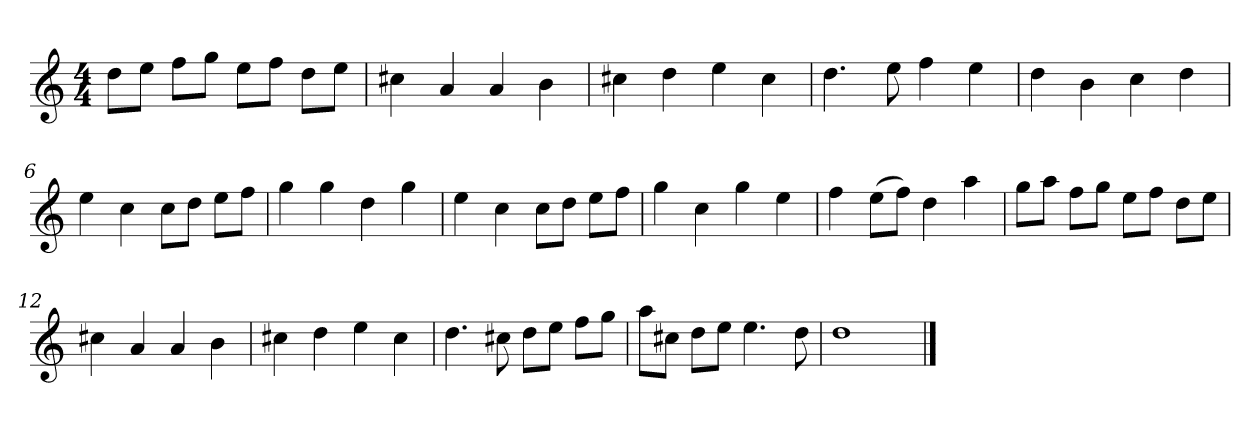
**kern
*part1
*staff1
*k[]
*M4/4
*MM120
=1
8ddL
8eeJ
8ffL
8ggJ
8eeL
8ffJ
8ddL
8eeJ
=2
4cc#X
4a
4a
4b
=3
4cc#X
4dd
4ee
4cc#
=4
4.dd
8ee
4ff
4ee
=5
4dd
4b
4cc
4dd
=6
4ee
4cc
8ccL
8ddJ
8eeL
8ffJ
=7
4gg
4gg
4dd
4gg
=8
4ee
4cc
8ccL
8ddJ
8eeL
8ffJ
=9
4gg
4cc
4gg
4ee
=10
4ff
(8eeL
8ffJ)
4dd
4aa
=11
8ggL
8aaJ
8ffL
8ggJ
8eeL
8ffJ
8ddL
8eeJ
=12
4cc#X
4a
4a
4b
=13
4cc#X
4dd
4ee
4cc#
=14
4.dd
8cc#X
8ddL
8eeJ
8ffL
8ggJ
=15
8aaL
8cc#XJ
8ddL
8eeJ
4.ee
8dd
=16
1dd
==
*-
